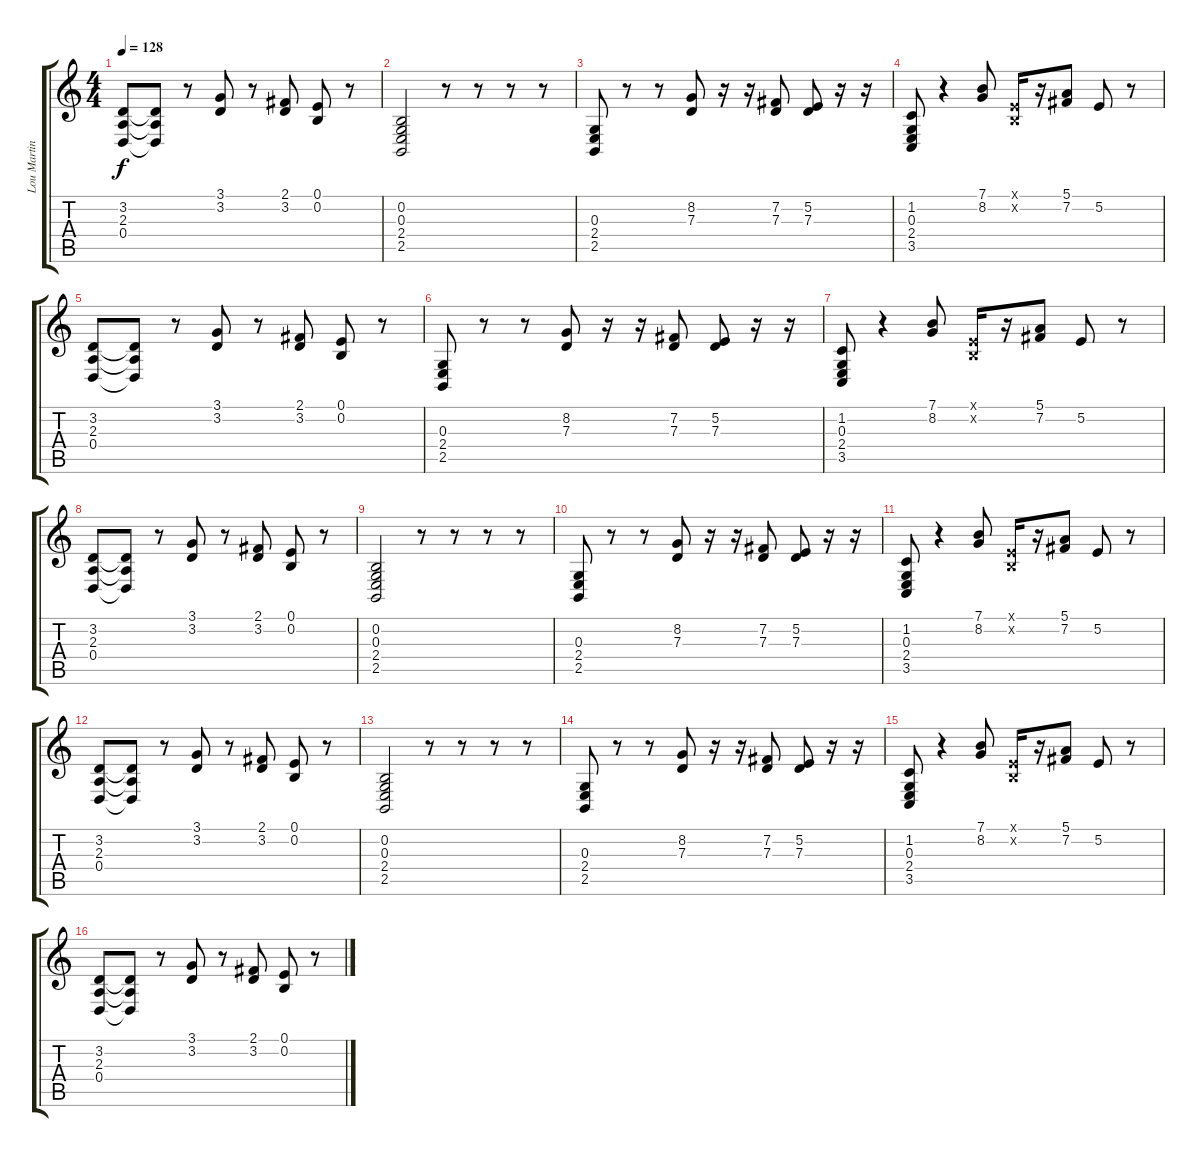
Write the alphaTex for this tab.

\track ("Lou Martin" "Lou Martin") {instrument drawbarorgan}
\staff {score tabs}
\tuning (E4 B3 G3 D3 A2 E2) {hide}
\ts (4 4)
\tempo 128
\clef g2
\ks c
(3.2 2.3 0.4).8{dy f} (3.2{t} 2.3{t} 0.4{t}).8 r.8 (3.1 3.2).8 r.8 (2.1 3.2).8 (0.1 0.2).8 r.8 |
(0.2 0.3 2.4 2.5).2 r.8 r.8 r.8 r.8 |
(0.3 2.4 2.5).8 r.8 r.8 (8.2 7.3).8 r.16 r.16 (7.2 7.3).8 (5.2 7.3).8 r.16 r.16 |
(1.2 0.3 2.4 3.5).8 r.4 (7.1 8.2).8 (0.1{x} 0.2{x}).16 r.16 (5.1 7.2).8 5.2.8 r.8 |
(3.2 2.3 0.4).8 (3.2{t} 2.3{t} 0.4{t}).8 r.8 (3.1 3.2).8 r.8 (2.1 3.2).8 (0.1 0.2).8 r.8 |
(0.3 2.4 2.5).8 r.8 r.8 (8.2 7.3).8 r.16 r.16 (7.2 7.3).8 (5.2 7.3).8 r.16 r.16 |
(1.2 0.3 2.4 3.5).8 r.4 (7.1 8.2).8 (0.1{x} 0.2{x}).16 r.16 (5.1 7.2).8 5.2.8 r.8 |
(3.2 2.3 0.4).8 (3.2{t} 2.3{t} 0.4{t}).8 r.8 (3.1 3.2).8 r.8 (2.1 3.2).8 (0.1 0.2).8 r.8 |
(0.2 0.3 2.4 2.5).2 r.8 r.8 r.8 r.8 |
(0.3 2.4 2.5).8 r.8 r.8 (8.2 7.3).8 r.16 r.16 (7.2 7.3).8 (5.2 7.3).8 r.16 r.16 |
(1.2 0.3 2.4 3.5).8 r.4 (7.1 8.2).8 (0.1{x} 0.2{x}).16 r.16 (5.1 7.2).8 5.2.8 r.8 |
(3.2 2.3 0.4).8 (3.2{t} 2.3{t} 0.4{t}).8 r.8 (3.1 3.2).8 r.8 (2.1 3.2).8 (0.1 0.2).8 r.8 |
(0.2 0.3 2.4 2.5).2 r.8 r.8 r.8 r.8 |
(0.3 2.4 2.5).8 r.8 r.8 (8.2 7.3).8 r.16 r.16 (7.2 7.3).8 (5.2 7.3).8 r.16 r.16 |
(1.2 0.3 2.4 3.5).8 r.4 (7.1 8.2).8 (0.1{x} 0.2{x}).16 r.16 (5.1 7.2).8 5.2.8 r.8 |
(3.2 2.3 0.4).8 (3.2{t} 2.3{t} 0.4{t}).8 r.8 (3.1 3.2).8 r.8 (2.1 3.2).8 (0.1 0.2).8 r.8
